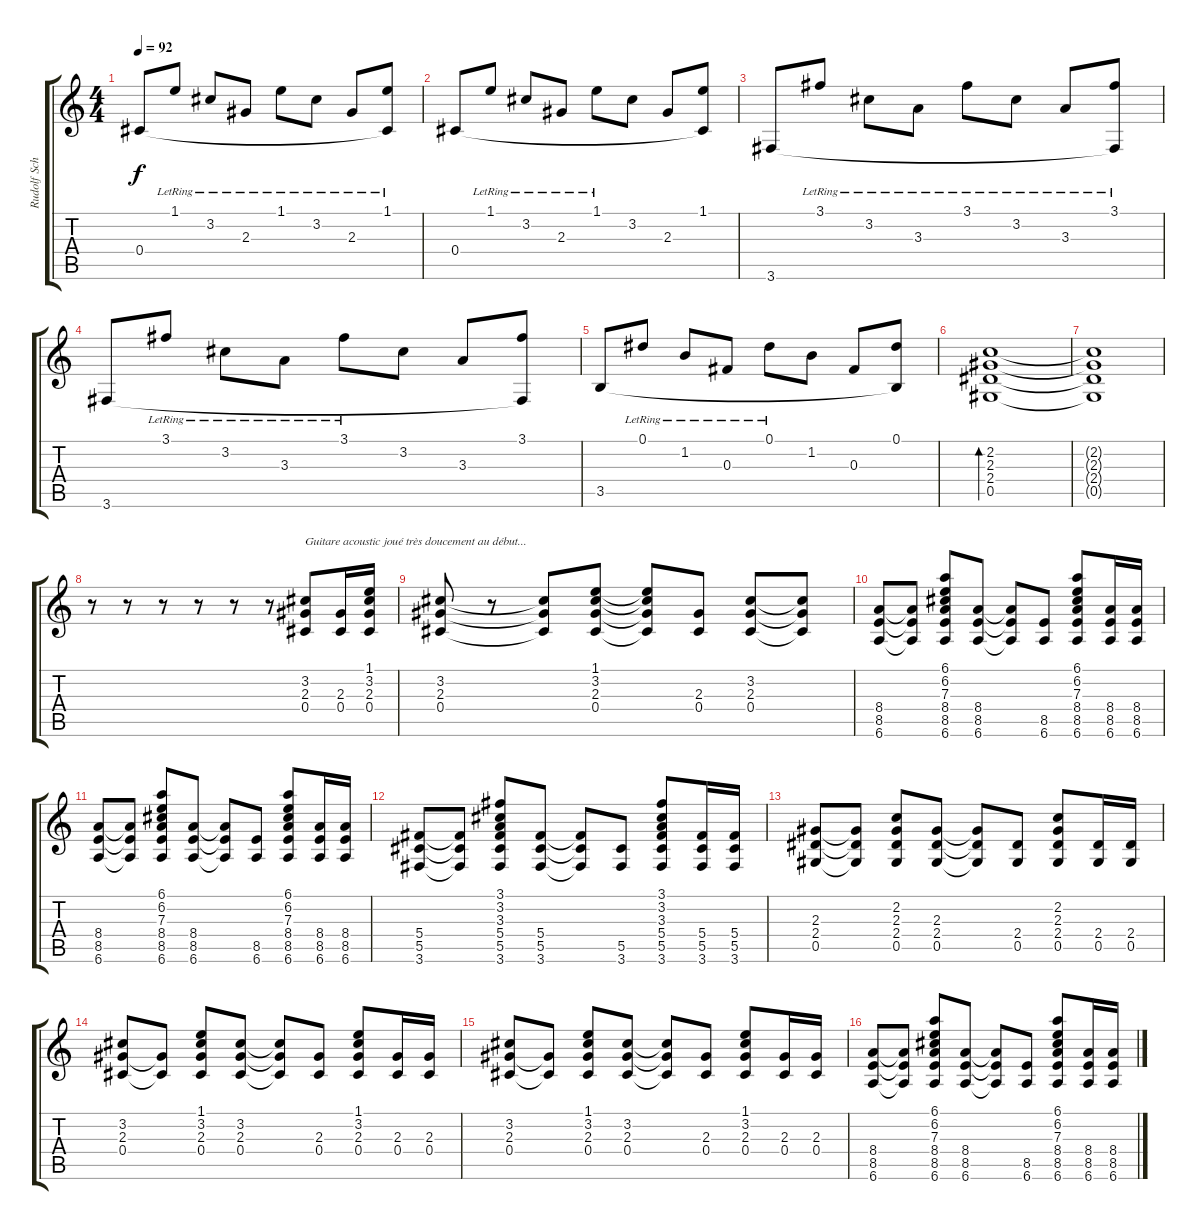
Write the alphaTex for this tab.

\track ("Rudolf Schenker" "Rudolf Sch") {instrument acousticguitarsteel}
\staff {score tabs}
\tuning (Eb4 Bb3 Gb3 Db3 Ab2 Eb2) {hide}
\ts (4 4)
\tempo 92
\clef g2
\ks c
0.4.8{dy f volume 7 instrument acousticguitarsteel} 1.1{lr}.8 3.2{lr}.8 2.3{lr}.8 1.1{lr}.8 3.2{lr}.8 2.3{lr}.8 (1.1{lr} 0.4{t}).8 |
0.4.8 1.1{lr}.8 3.2{lr}.8 2.3{lr}.8 1.1{lr}.8 3.2.8 2.3.8 (1.1 0.4{t}).8 |
3.6.8 3.1{lr}.8 3.2{lr}.8 3.3{lr}.8 3.1{lr}.8 3.2{lr}.8 3.3{lr}.8 (3.1{lr} 3.6{t}).8 |
3.6.8 3.1{lr}.8 3.2{lr}.8 3.3{lr}.8 3.1{lr}.8 3.2.8 3.3.8 (3.1 3.6{t}).8 |
3.5.8 0.1{lr}.8 1.2{lr}.8 0.3{lr}.8 0.1{lr}.8 1.2.8 0.3.8 (0.1 3.5{t}).8 |
(2.2 2.3 2.4 0.5).1{bd 120} |
(2.2{t} 2.3{t} 2.4{t} 0.5{t}).1 |
r.8 r.8 r.8 r.8 r.8 r.8 (3.2 2.3 0.4).8{txt "Guitare acoustic joué très doucement au début..." volume 3} (2.3 0.4).16 (1.1 3.2 2.3 0.4).16 |
(3.2 2.3 0.4).8 r.8 (3.2{t} 2.3{t} 0.4{t}).8 (1.1 3.2 2.3 0.4).8{volume 6} (1.1{t} 3.2{t} 2.3{t} 0.4{t}).8 (2.3 0.4).8 (3.2 2.3 0.4).8 (3.2{t} 2.3{t} 0.4{t}).8 |
(8.4 8.5 6.6).8 (8.4{t} 8.5{t} 6.6{t}).8 (6.1 6.2 7.3 8.4 8.5 6.6).8 (8.4 8.5 6.6).8 (8.4{t} 8.5{t} 6.6{t}).8 (8.5 6.6).8 (6.1 6.2 7.3 8.4 8.5 6.6).8 (8.4 8.5 6.6).16 (8.4 8.5 6.6).16 |
(8.4 8.5 6.6).8 (8.4{t} 8.5{t} 6.6{t}).8 (6.1 6.2 7.3 8.4 8.5 6.6).8 (8.4 8.5 6.6).8 (8.4{t} 8.5{t} 6.6{t}).8 (8.5 6.6).8 (6.1 6.2 7.3 8.4 8.5 6.6).8 (8.4 8.5 6.6).16 (8.4 8.5 6.6).16 |
(5.4 5.5 3.6).8 (5.4{t} 5.5{t} 3.6{t}).8 (3.1 3.2 3.3 5.4 5.5 3.6).8 (5.4 5.5 3.6).8 (5.4{t} 5.5{t} 3.6{t}).8 (5.5 3.6).8 (3.1 3.2 3.3 5.4 5.5 3.6).8 (5.4 5.5 3.6).16 (5.4 5.5 3.6).16 |
(2.3 2.4 0.5).8 (2.3{t} 2.4{t} 0.5{t}).8 (2.2 2.3 2.4 0.5).8 (2.3 2.4 0.5).8 (2.3{t} 2.4{t} 0.5{t}).8 (2.4 0.5).8 (2.2 2.3 2.4 0.5).8 (2.4 0.5).16 (2.4 0.5).16 |
(3.2 2.3 0.4).8 (2.3{t} 0.4{t}).8 (1.1 3.2 2.3 0.4).8 (3.2 2.3 0.4).8 (3.2{t} 2.3{t} 0.4{t}).8 (2.3 0.4).8 (1.1 3.2 2.3 0.4).8 (2.3 0.4).16 (2.3 0.4).16 |
(3.2 2.3 0.4).8 (2.3{t} 0.4{t}).8 (1.1 3.2 2.3 0.4).8 (3.2 2.3 0.4).8 (3.2{t} 2.3{t} 0.4{t}).8 (2.3 0.4).8 (1.1 3.2 2.3 0.4).8 (2.3 0.4).16 (2.3 0.4).16 |
(8.4 8.5 6.6).8 (8.4{t} 8.5{t} 6.6{t}).8 (6.1 6.2 7.3 8.4 8.5 6.6).8 (8.4 8.5 6.6).8 (8.4{t} 8.5{t} 6.6{t}).8 (8.5 6.6).8 (6.1 6.2 7.3 8.4 8.5 6.6).8 (8.4 8.5 6.6).16 (8.4 8.5 6.6).16
